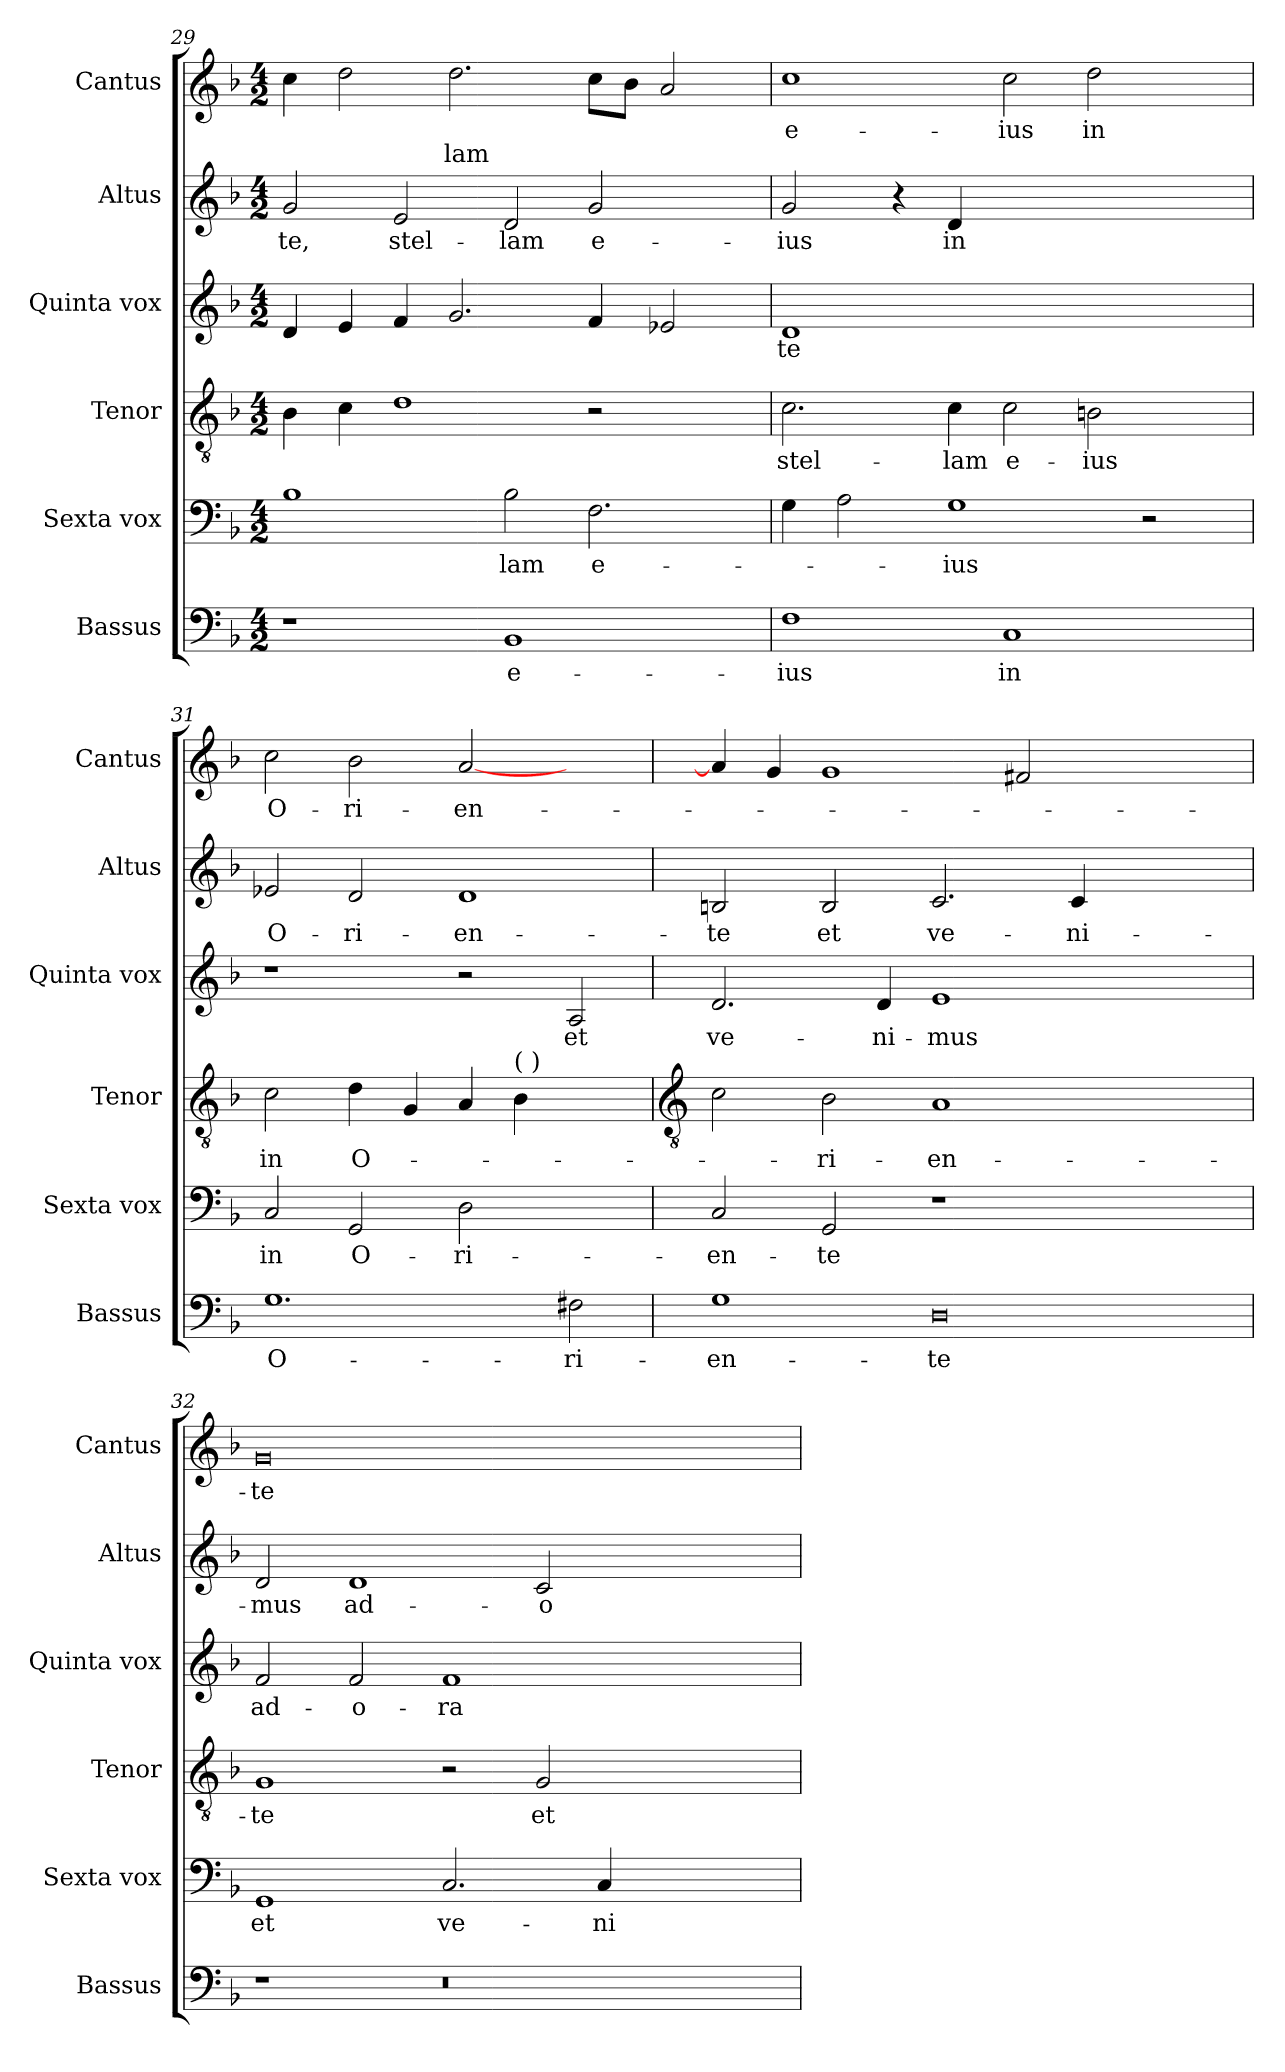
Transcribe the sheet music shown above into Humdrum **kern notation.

**kern	**text	**kern	**text	**kern	**text	**kern	**text	**kern	**text	**kern	**text	**text
*part6	*part6	*part5	*part5	*part4	*part4	*part3	*part3	*part2	*part2	*part1	*part1	*part1
*staff6	*staff6	*staff5	*staff5	*staff4	*staff4	*staff3	*staff3	*staff2	*staff2	*staff1	*staff1	*staff1
*I"Bassus	*	*I"Sexta vox	*	*I"Tenor	*	*I"Quinta vox	*	*I"Altus	*	*I"Cantus	*	*
*I'Bassus	*	*I'Sexta vox	*	*I'Tenor	*	*I'Quinta vox	*	*I'Altus	*	*I'Cantus	*	*
*clefF4	*	*clefF4	*	*clefGv2	*	*clefG2	*	*clefG2	*	*clefG2	*	*
*k[b-]	*	*k[b-]	*	*k[b-]	*	*k[b-]	*	*k[b-]	*	*k[b-]	*	*
*F:	*	*F:	*	*F:	*	*F:	*	*F:	*	*F:	*	*
*M4/2	*	*M4/2	*	*M4/2	*	*M4/2	*	*M4/2	*	*M4/2	*	*
=29	=29	=29	=29	=29	=29	=29	=29	=29	=29	=29	=29	=29
!	!	!	!	!	!	!	!	!	!LO:LY:b	!	!	!
1r	.	1B-	.	4B-	.	4d	.	2g	-te,	4cc	.	.
.	.	.	.	4c	.	4e	.	.	.	2dd	.	.
!	!	!	!	!	!	!	!	!	!LO:LY:b	!	!	!
.	.	.	.	1d	.	4f	.	2e	stel-	.	.	.
!	!	!	!	!	!	!	!	!	!	!	!	!LO:LY:b
.	.	.	.	.	.	2.g	.	.	.	2.dd	.	-lam
!	!LO:LY:b	!	!LO:LY:b	!	!	!	!	!	!LO:LY:b	!	!	!
1BB-	e-	2B-	-lam	.	.	.	.	2d	-lam	.	.	.
!	!	!	!LO:LY:b	!	!	!	!	!	!LO:LY:b	!	!	!
.	.	2.F	e-	2r	.	4f	.	2g	e-	8ccL	.	.
.	.	.	.	.	.	.	.	.	.	8b-J	.	.
.	.	.	.	.	.	2e-X	.	.	.	2a	.	.
4ryy	.	.	.	4ryy	.	.	.	4ryy	.	.	.	.
=30	=30	=30	=30	=30	=30	=30	=30	=30	=30	=30	=30	=30
!	!LO:LY:b	!	!	!	!LO:LY:b	!	!LO:LY:b	!	!LO:LY:b	!	!LO:LY:b	!
1F	-ius	4G	.	2.c	stel-	1d	-te	2g	-ius	1cc	e-	.
.	.	2A	.	.	.	.	.	.	.	.	.	.
.	.	.	.	.	.	.	.	4r	.	.	.	.
!	!	!	!LO:LY:b	!	!LO:LY:b	!	!	!	!LO:LY:b	!	!	!
.	.	1G	-ius	4c	-lam	.	.	4d	in	.	.	.
!	!LO:LY:b	!	!	!	!LO:LY:b	!	!	!	!	!	!LO:LY:b	!
1C	in	.	.	2c	e-	1ryy	.	1ryy	.	2cc	-ius	.
!	!	!	!	!	!LO:LY:b	!	!	!	!	!	!LO:LY:b	!
.	.	.	.	2Bn	-ius	.	.	.	.	2dd	in	.
.	.	2r	.	.	.	.	.	.	.	.	.	.
4ryy	.	.	.	4ryy	.	4ryy	.	4ryy	.	4ryy	.	.
!!LO:LB:g=z
=31	=31	=31	=31	=31	=31	=31	=31	=31	=31	=31	=31	=31
!	!LO:LY:b	!	!LO:LY:b	!	!LO:LY:b	!	!	!	!LO:LY:b	!	!LO:LY:b	!
1.G	O-	2C	in	2c	in	1r	.	2e-X	O-	2cc	O-	.
!	!	!	!LO:LY:b	!	!LO:LY:b	!	!	!	!LO:LY:b	!	!LO:LY:b	!
.	.	2GG	O-	4d	O-	.	.	2d	-ri-	2b-	-ri-	.
.	.	.	.	4G	.	.	.	.	.	.	.	.
!	!	!	!LO:LY:b	!	!	!	!	!	!LO:LY:b	!	!LO:LY:b	!
.	.	2D	-ri-	4A	.	2r	.	1d	-en-	[2a	-en-	.
!	!	!	!	!LO:TX:a:t=(  )	!	!	!	!	!	!	!	!
.	.	.	.	4B-	.	.	.	.	.	.	.	.
!	!LO:LY:b	!	!	!	!	!	!LO:LY:b	!	!	!	!	!
2F#X	-ri-	2ryy	.	2ryy	.	2A	et	.	.	2ryy	.	.
!!LO:LB:g=z
=32	=32	=32	=32	=32	=32	=32	=32	=32	=32	=32	=32	=32
*	*	*	*	*clefGv2	*	*	*	*	*	*	*	*
!	!LO:LY:b	!	!LO:LY:b	!	!	!	!LO:LY:b	!	!LO:LY:b	!	!	!
1G	-en-	2C	-en-	2c	.	2.d	ve-	2Bn	-te	4a]	.	.
.	.	.	.	.	.	.	.	.	.	4g	.	.
!	!	!	!LO:LY:b	!	!LO:LY:b	!	!	!	!LO:LY:b	!	!	!
.	.	2GG	-te	2B-	-ri-	.	.	2B	et	1g	.	.
!	!	!	!	!	!	!	!LO:LY:b	!	!	!	!	!
.	.	.	.	.	.	4d	-ni-	.	.	.	.	.
!	!LO:LY:b	!	!	!	!LO:LY:b	!	!LO:LY:b	!	!LO:LY:b	!	!	!
0D	-te	1r	.	1A	-en-	1e	-mus	2.c	ve-	.	.	.
.	.	.	.	.	.	.	.	.	.	2f#	.	.
!	!	!	!	!	!	!	!	!	!LO:LY:b	!	!	!
.	.	.	.	.	.	.	.	4c	-ni-	.	.	.
.	.	1ryy	.	1ryy	.	1ryy	.	1ryy	.	1ryy	.	.
=32A	=32A	=32A	=32A	=32A	=32A	=32A	=32A	=32A	=32A	=32A	=32A	=32A
!	!	!	!LO:LY:b	!	!LO:LY:b	!	!LO:LY:b	!	!LO:LY:b	!	!LO:LY:b	!
1r	.	1GG	et	1G	-te	2f	ad-	2d	-mus	0g	-te	.
!	!	!	!	!	!	!	!LO:LY:b	!	!LO:LY:b	!	!	!
.	.	.	.	.	.	2f	-o-	1d	ad-	.	.	.
!	!	!	!LO:LY:b	!	!	!	!LO:LY:b	!	!	!	!	!
0r	.	2.C	ve-	2r	.	1f	-ra-	.	.	.	.	.
!	!	!	!	!	!LO:LY:b	!	!	!	!LO:LY:b	!	!	!
.	.	.	.	2G	et	.	.	2c	-o-	.	.	.
!	!	!	!LO:LY:b	!	!	!	!	!	!	!	!	!
.	.	4C	-ni-	.	.	.	.	.	.	.	.	.
.	.	1ryy	.	1ryy	.	1ryy	.	1ryy	.	1ryy	.	.
=	=	=	=	=	=	=	=	=	=	=	=	=
*-	*-	*-	*-	*-	*-	*-	*-	*-	*-	*-	*-	*-
